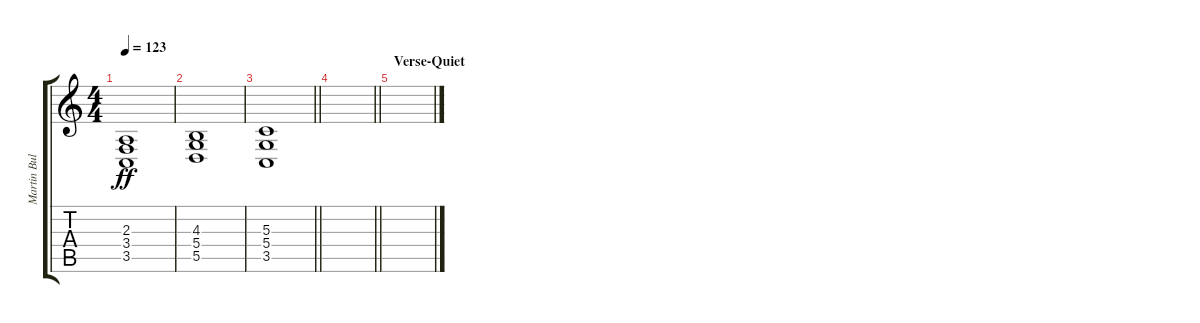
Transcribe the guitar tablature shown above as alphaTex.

\track ("Martin Bullard - Keyboard (STRINGS)" "Martin Bul") {instrument pad2warm}
\staff {score tabs}
\tuning (E4 B3 G3 D3 A2 E2) {hide}
\ts (4 4)
\tempo 123
\clef g2
\ks c
(2.3 3.4 3.5).1{dy ff} |
(4.3 5.4 5.5).1 |
\barLineRight lightlight
(5.3 5.4 3.5).1 |
\barLineRight lightlight
|
\section ("" "Verse-Quiet")
